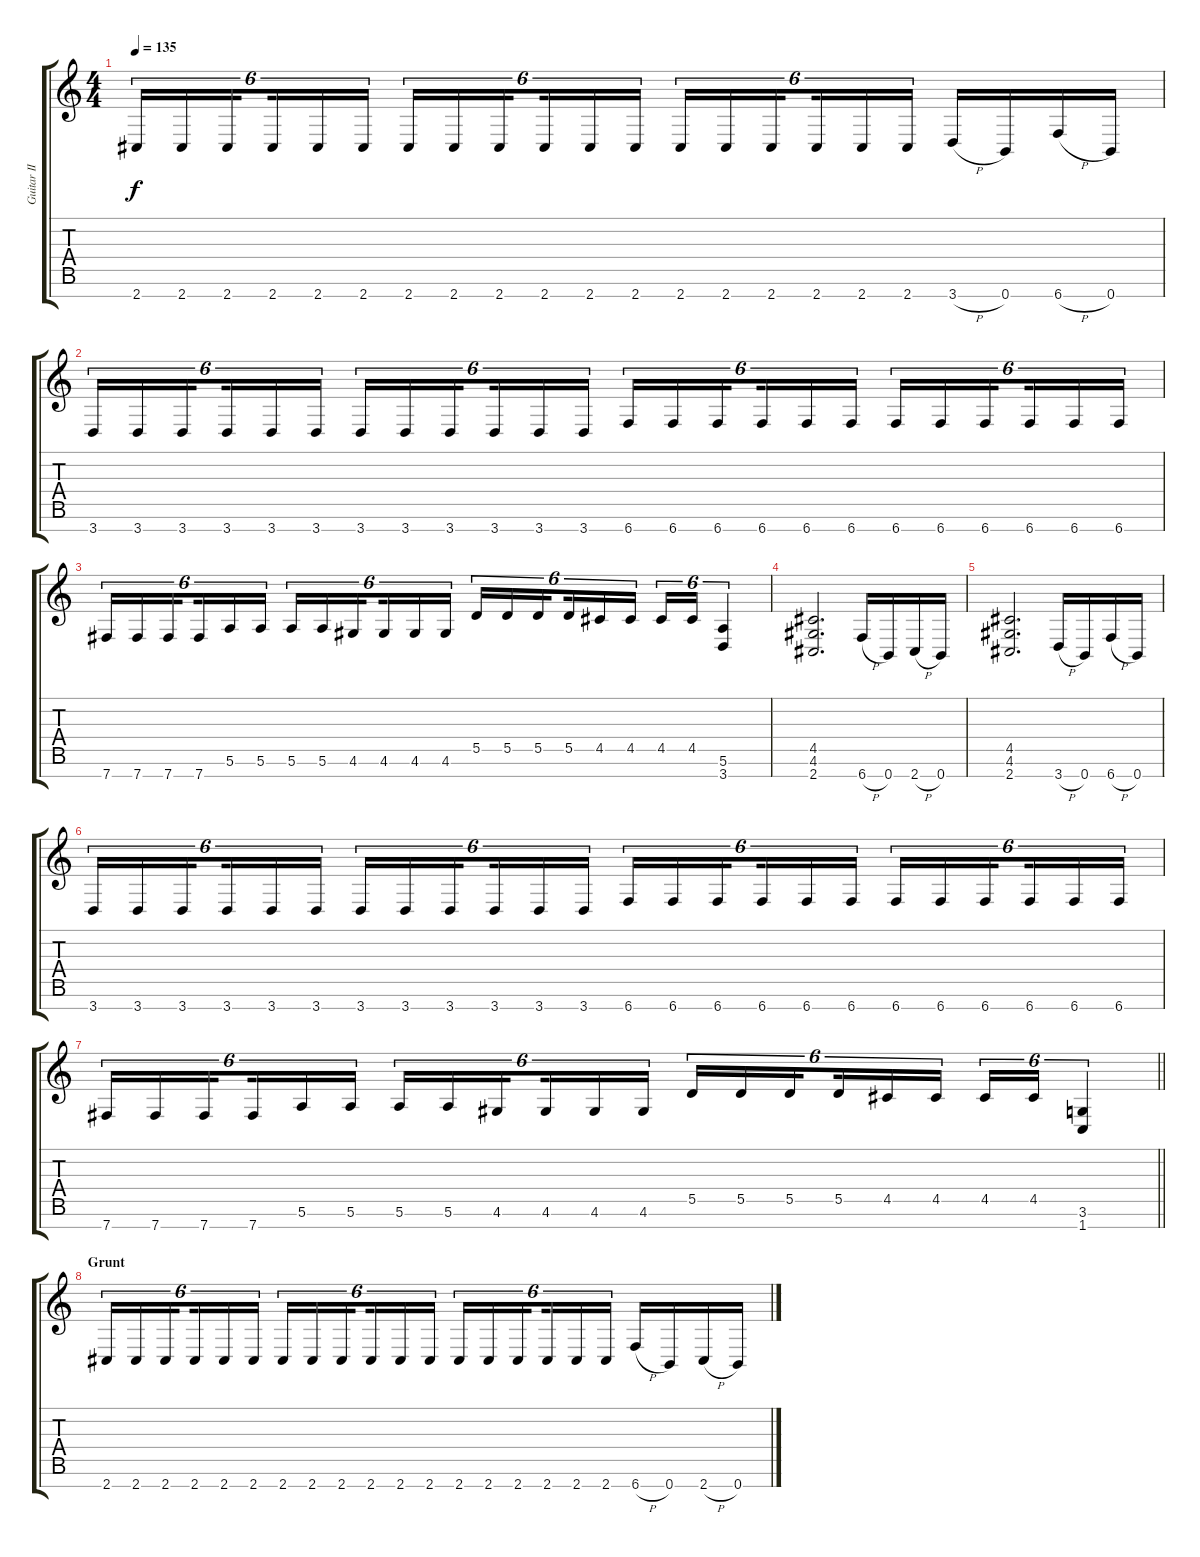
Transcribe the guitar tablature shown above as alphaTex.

\track ("Guitar II" "Guitar II") {instrument distortionguitar}
\staff {score tabs}
\tuning (E4 B3 G3 D3 A2 E2 B1) {hide}
\ts (4 4)
\tempo 135
\clef g2
\ks c
2.7.16{tu (6 4) dy f} 2.7.16{tu (6 4)} 2.7.16{tu (6 4) beam splitsecondary} 2.7.16{tu (6 4)} 2.7.16{tu (6 4)} 2.7.16{tu (6 4)} 2.7.16{tu (6 4)} 2.7.16{tu (6 4)} 2.7.16{tu (6 4) beam splitsecondary} 2.7.16{tu (6 4)} 2.7.16{tu (6 4)} 2.7.16{tu (6 4)} 2.7.16{tu (6 4)} 2.7.16{tu (6 4)} 2.7.16{tu (6 4) beam splitsecondary} 2.7.16{tu (6 4)} 2.7.16{tu (6 4)} 2.7.16{tu (6 4)} 3.7{h}.16 0.7.16 6.7{h}.16 0.7.16 |
3.7.16{tu (6 4)} 3.7.16{tu (6 4)} 3.7.16{tu (6 4) beam splitsecondary} 3.7.16{tu (6 4)} 3.7.16{tu (6 4)} 3.7.16{tu (6 4)} 3.7.16{tu (6 4)} 3.7.16{tu (6 4)} 3.7.16{tu (6 4) beam splitsecondary} 3.7.16{tu (6 4)} 3.7.16{tu (6 4)} 3.7.16{tu (6 4)} 6.7.16{tu (6 4)} 6.7.16{tu (6 4)} 6.7.16{tu (6 4) beam splitsecondary} 6.7.16{tu (6 4)} 6.7.16{tu (6 4)} 6.7.16{tu (6 4)} 6.7.16{tu (6 4)} 6.7.16{tu (6 4)} 6.7.16{tu (6 4) beam splitsecondary} 6.7.16{tu (6 4)} 6.7.16{tu (6 4)} 6.7.16{tu (6 4)} |
7.7.16{tu (6 4)} 7.7.16{tu (6 4)} 7.7.16{tu (6 4) beam splitsecondary} 7.7.16{tu (6 4)} 5.6.16{tu (6 4)} 5.6.16{tu (6 4)} 5.6.16{tu (6 4)} 5.6.16{tu (6 4)} 4.6.16{tu (6 4) beam splitsecondary} 4.6.16{tu (6 4)} 4.6.16{tu (6 4)} 4.6.16{tu (6 4)} 5.5.16{tu (6 4)} 5.5.16{tu (6 4)} 5.5.16{tu (6 4) beam splitsecondary} 5.5.16{tu (6 4)} 4.5.16{tu (6 4)} 4.5.16{tu (6 4)} 4.5.16{tu (6 4)} 4.5.16{tu (6 4)} (5.6 3.7).4{tu (6 4)} |
(4.5 4.6 2.7).2{d} 6.7{h}.16 0.7.16 2.7{h}.16 0.7.16 |
(4.5 4.6 2.7).2{d} 3.7{h}.16 0.7.16 6.7{h}.16 0.7.16 |
3.7.16{tu (6 4)} 3.7.16{tu (6 4)} 3.7.16{tu (6 4) beam splitsecondary} 3.7.16{tu (6 4)} 3.7.16{tu (6 4)} 3.7.16{tu (6 4)} 3.7.16{tu (6 4)} 3.7.16{tu (6 4)} 3.7.16{tu (6 4) beam splitsecondary} 3.7.16{tu (6 4)} 3.7.16{tu (6 4)} 3.7.16{tu (6 4)} 6.7.16{tu (6 4)} 6.7.16{tu (6 4)} 6.7.16{tu (6 4) beam splitsecondary} 6.7.16{tu (6 4)} 6.7.16{tu (6 4)} 6.7.16{tu (6 4)} 6.7.16{tu (6 4)} 6.7.16{tu (6 4)} 6.7.16{tu (6 4) beam splitsecondary} 6.7.16{tu (6 4)} 6.7.16{tu (6 4)} 6.7.16{tu (6 4)} |
\barLineRight lightlight
7.7.16{tu (6 4)} 7.7.16{tu (6 4)} 7.7.16{tu (6 4) beam splitsecondary} 7.7.16{tu (6 4)} 5.6.16{tu (6 4)} 5.6.16{tu (6 4)} 5.6.16{tu (6 4)} 5.6.16{tu (6 4)} 4.6.16{tu (6 4) beam splitsecondary} 4.6.16{tu (6 4)} 4.6.16{tu (6 4)} 4.6.16{tu (6 4)} 5.5.16{tu (6 4)} 5.5.16{tu (6 4)} 5.5.16{tu (6 4) beam splitsecondary} 5.5.16{tu (6 4)} 4.5.16{tu (6 4)} 4.5.16{tu (6 4)} 4.5.16{tu (6 4)} 4.5.16{tu (6 4)} (3.6 1.7).4{tu (6 4)} |
\section ("" "Grunt")
2.7.16{tu (6 4)} 2.7.16{tu (6 4)} 2.7.16{tu (6 4) beam splitsecondary} 2.7.16{tu (6 4)} 2.7.16{tu (6 4)} 2.7.16{tu (6 4)} 2.7.16{tu (6 4)} 2.7.16{tu (6 4)} 2.7.16{tu (6 4) beam splitsecondary} 2.7.16{tu (6 4)} 2.7.16{tu (6 4)} 2.7.16{tu (6 4)} 2.7.16{tu (6 4)} 2.7.16{tu (6 4)} 2.7.16{tu (6 4) beam splitsecondary} 2.7.16{tu (6 4)} 2.7.16{tu (6 4)} 2.7.16{tu (6 4)} 6.7{h}.16 0.7.16 2.7{h}.16 0.7.16
